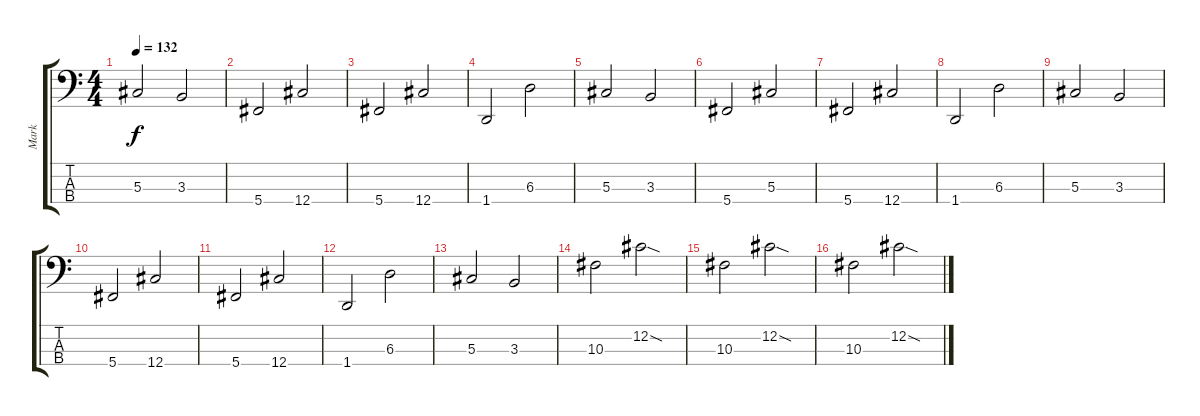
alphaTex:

\track ("Mark" "Mark") {instrument electricbassfinger}
\staff {score tabs}
\tuning (Gb2 Db2 Ab1 Db1) {hide}
\ts (4 4)
\tempo 132
\clef f4
\ks c
5.3.2{dy f} 3.3.2 |
5.4.2 12.4.2 |
5.4.2 12.4.2 |
1.4.2 6.3.2 |
5.3.2 3.3.2 |
5.4.2 5.3.2 |
5.4.2 12.4.2 |
1.4.2 6.3.2 |
5.3.2 3.3.2 |
5.4.2 12.4.2 |
5.4.2 12.4.2 |
1.4.2 6.3.2 |
5.3.2 3.3.2 |
10.3.2 12.2{sod}.2 |
10.3.2 12.2{sod}.2 |
10.3.2 12.2{sod}.2
